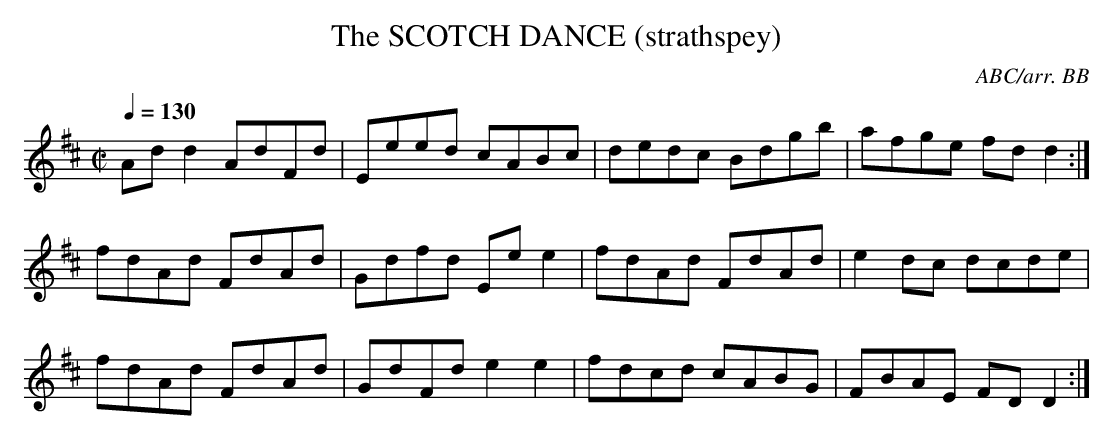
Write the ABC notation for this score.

X:1
T:SCOTCH DANCE (strathspey), The
L:1/8 % dotted rhythm throughout
C:ABC/arr. BB
M:C|
Q:1/4=130
K:D
Add2 AdFd|Eeed cABc|dedc Bdgb|afge fdd2 :|
fdAd FdAd|Gdfd Eee2|fdAd FdAd|e2dc dcde|
fdAd FdAd|GdFd e2e2|fdcd cABG|FBAE FDD2 :|
